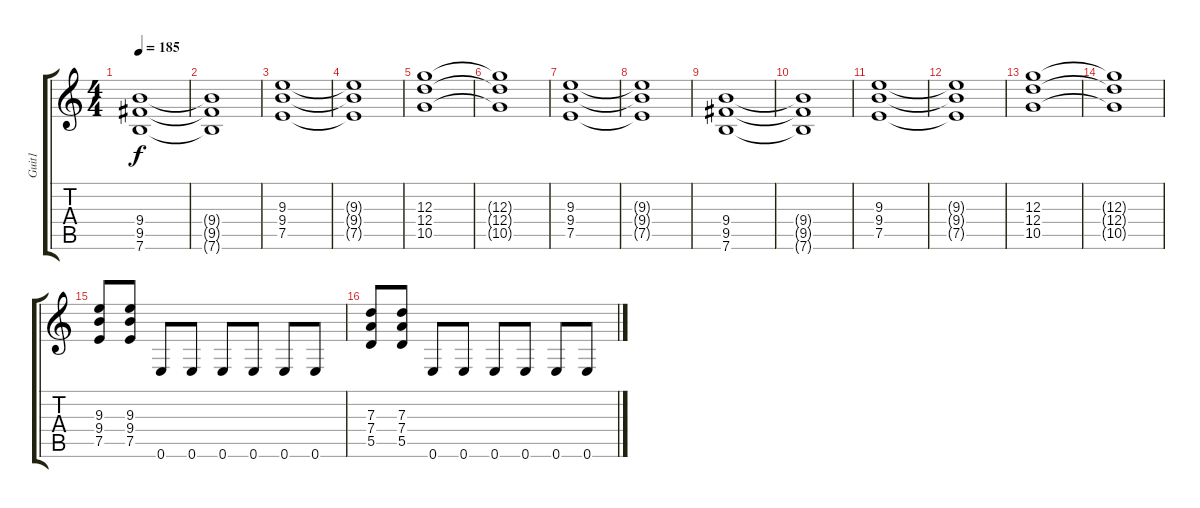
\track ("Guit1" "Guit1") {instrument overdrivenguitar}
\staff {score tabs}
\tuning (E4 B3 G3 D3 A2 E2) {hide}
\ts (4 4)
\tempo 185
\clef g2
\ks c
(9.4 9.5 7.6).1{dy f} |
(9.4{t} 9.5{t} 7.6{t}).1 |
(9.3 9.4 7.5).1 |
(9.3{t} 9.4{t} 7.5{t}).1 |
(12.3 12.4 10.5).1 |
(12.3{t} 12.4{t} 10.5{t}).1 |
(9.3 9.4 7.5).1 |
(9.3{t} 9.4{t} 7.5{t}).1 |
(9.4 9.5 7.6).1 |
(9.4{t} 9.5{t} 7.6{t}).1 |
(9.3 9.4 7.5).1 |
(9.3{t} 9.4{t} 7.5{t}).1 |
(12.3 12.4 10.5).1 |
(12.3{t} 12.4{t} 10.5{t}).1 |
(9.3 9.4 7.5).8 (9.3 9.4 7.5).8 0.6.8 0.6.8 0.6.8 0.6.8 0.6.8 0.6.8 |
(7.3 7.4 5.5).8 (7.3 7.4 5.5).8 0.6.8 0.6.8 0.6.8 0.6.8 0.6.8 0.6.8
